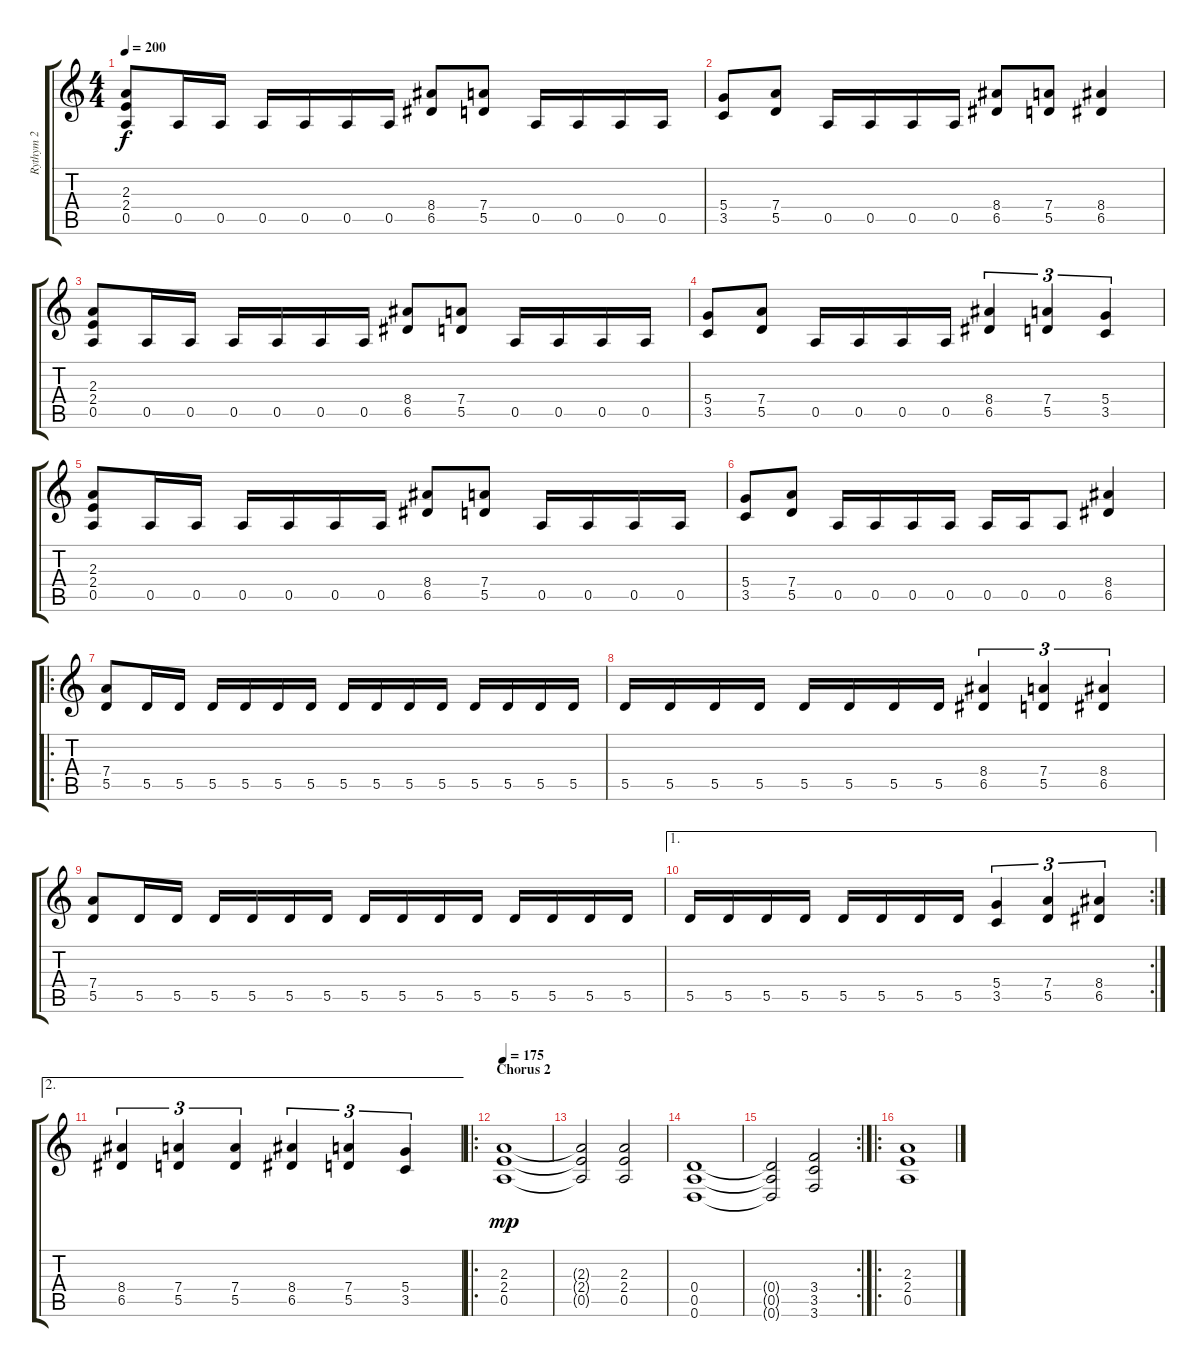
\track ("Rythym 2" "Rythym 2") {instrument distortionguitar}
\staff {score tabs}
\tuning (E4 B3 G3 D3 A2 D2) {hide}
\ts (4 4)
\tempo 200
\clef g2
\ks c
(2.3 2.4 0.5).8{dy f} 0.5.16 0.5.16 0.5.16 0.5.16 0.5.16 0.5.16 (8.4 6.5).8 (7.4 5.5).8 0.5.16 0.5.16 0.5.16 0.5.16 |
(5.4 3.5).8 (7.4 5.5).8 0.5.16 0.5.16 0.5.16 0.5.16 (8.4 6.5).8 (7.4 5.5).8 (8.4 6.5).4 |
(2.3 2.4 0.5).8 0.5.16 0.5.16 0.5.16 0.5.16 0.5.16 0.5.16 (8.4 6.5).8 (7.4 5.5).8 0.5.16 0.5.16 0.5.16 0.5.16 |
(5.4 3.5).8 (7.4 5.5).8 0.5.16 0.5.16 0.5.16 0.5.16 (8.4 6.5).4{tu (3 2)} (7.4 5.5).4{tu (3 2)} (5.4 3.5).4{tu (3 2)} |
(2.3 2.4 0.5).8 0.5.16 0.5.16 0.5.16 0.5.16 0.5.16 0.5.16 (8.4 6.5).8 (7.4 5.5).8 0.5.16 0.5.16 0.5.16 0.5.16 |
(5.4 3.5).8 (7.4 5.5).8 0.5.16 0.5.16 0.5.16 0.5.16 0.5.16 0.5.16 0.5.8 (8.4 6.5).4 |
\ro
(7.4 5.5).8 5.5.16 5.5.16 5.5.16 5.5.16 5.5.16 5.5.16 5.5.16 5.5.16 5.5.16 5.5.16 5.5.16 5.5.16 5.5.16 5.5.16 |
5.5.16 5.5.16 5.5.16 5.5.16 5.5.16 5.5.16 5.5.16 5.5.16 (8.4 6.5).4{tu (3 2)} (7.4 5.5).4{tu (3 2)} (8.4 6.5).4{tu (3 2)} |
(7.4 5.5).8 5.5.16 5.5.16 5.5.16 5.5.16 5.5.16 5.5.16 5.5.16 5.5.16 5.5.16 5.5.16 5.5.16 5.5.16 5.5.16 5.5.16 |
\ae 1
\rc 2
5.5.16 5.5.16 5.5.16 5.5.16 5.5.16 5.5.16 5.5.16 5.5.16 (5.4 3.5).4{tu (3 2)} (7.4 5.5).4{tu (3 2)} (8.4 6.5).4{tu (3 2)} |
\ae 2
(8.4 6.5).4{tu (3 2)} (7.4 5.5).4{tu (3 2)} (7.4 5.5).4{tu (3 2)} (8.4 6.5).4{tu (3 2)} (7.4 5.5).4{tu (3 2)} (5.4 3.5).4{tu (3 2)} |
\ro
\section ("" "Chorus 2")
\tempo 175
(2.3 2.4 0.5).1{dy mp} |
(2.3{t} 2.4{t} 0.5{t}).2 (2.3 2.4 0.5).2 |
(0.4 0.5 0.6).1 |
\rc 2
(0.4{t} 0.5{t} 0.6{t}).2 (3.4 3.5 3.6).2 |
\ro
(2.3 2.4 0.5).1
